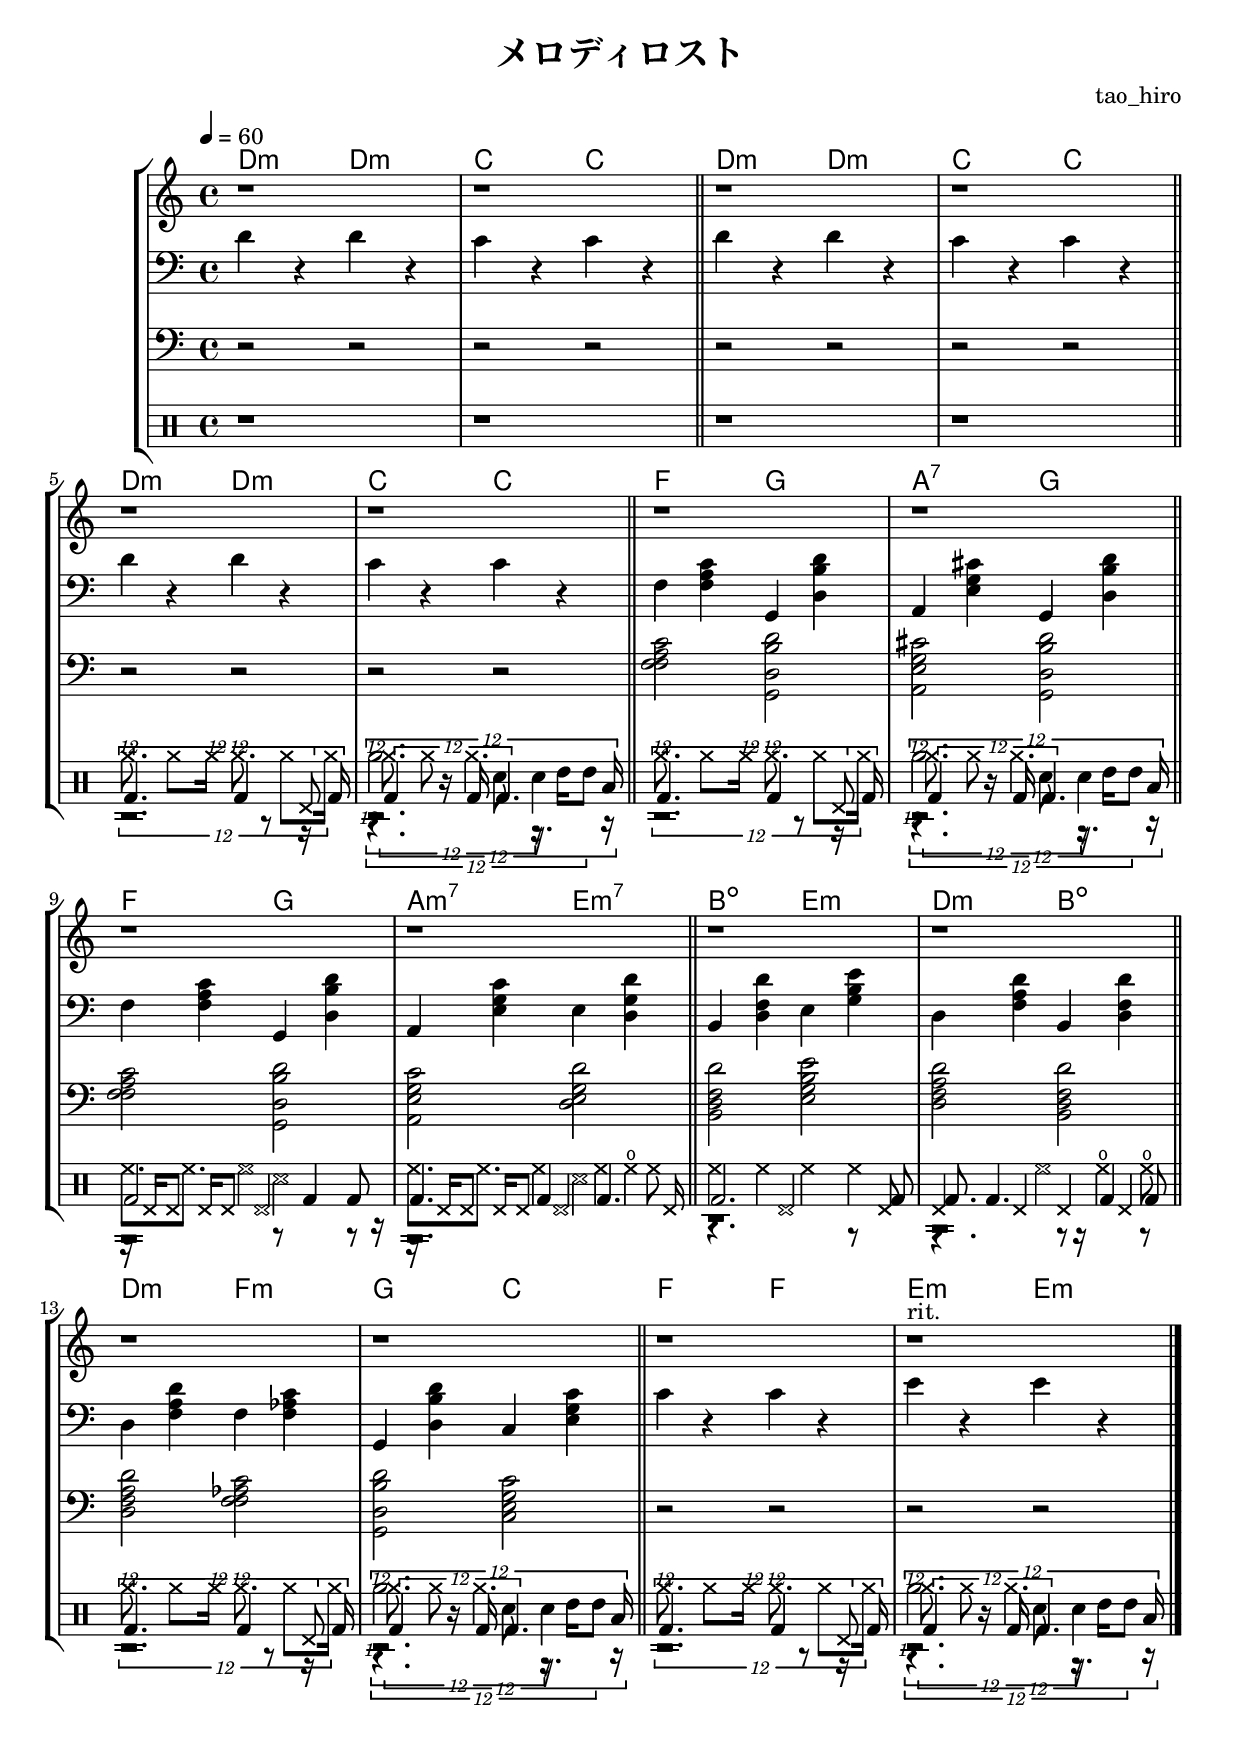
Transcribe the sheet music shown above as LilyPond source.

\version "2.12.1"

\header {
	title = \markup {メロディロスト}
	composer = \markup \center-column {tao_hiro}
}

harmony = \chordmode {
	d2:m d:m c c 

	d:m d:m c c 

	d:m d:m c c 

	f g a:7 g 

	f g a:min7 e:min7 

	b:dim e:m d:m b:dim 

	d:m f:m g c 

	f f e:m e:m 
}

melody = {
	\key c \major
	\tempo 4 = 60
	r1 | r1   
	r1 | r1   
	r1 | r1   
	r1 | r1   
	r1 | r1   
	r1 | r1   
	r1 | r1   
	r1 | r1^"rit." \bar "|."
}

words = \lyricmode {
	
	
	
	
	
	
	
	
}

tempochange = {
	\tempo 4 = 60
	r1 | r1 \bar "||"
	\tempo 4 = 60
	r1 | r1 \bar "||"
	\tempo 4 = 60
	r1 | r1 \bar "||"
	\tempo 4 = 60
	r1 | r1 \bar "||"
	\tempo 4 = 60
	r1 | r1 \bar "||"
	\tempo 4 = 60
	r1 | r1 \bar "||"
	\tempo 4 = 60
	r1 | r1 \bar "||"
	\tempo 4 = 60
	r1 | \tempo 4 = 45 r2 \tempo 4 = 40 r2 \bar "|."
}

mainacc = {
	\clef bass
	\set Staff.midiInstrument = #"FX 2 (soundtrack)"
	\key c \major
	\tempo 4 = 60
	d'4 r4
	d'4 r4
	c'4 r4
	c'4 r4
	\bar "||"

	\set Staff.midiInstrument = #"FX 2 (soundtrack)"
	d'4 r4
	d'4 r4
	c'4 r4
	c'4 r4
	\bar "||"

	\set Staff.midiInstrument = #"FX 2 (soundtrack)"
	d'4 r4
	d'4 r4
	c'4 r4
	c'4 r4
	\bar "||"

	\set Staff.midiInstrument = #"FX 1 (rain)"
	f4 <f a c'>4
	g,4 <d b d'>4
	a,4 <e g cis'>4
	g,4 <d b d'>4
	\bar "||"

	\set Staff.midiInstrument = #"FX 1 (rain)"
	f4 <f a c'>4
	g,4 <d b d'>4
	a,4 <e g c'>4
	e4 <d g d'>4
	\bar "||"

	\set Staff.midiInstrument = #"FX 1 (rain)"
	b,4 <d f d'>4
	e4 <g b e'>4
	d4 <f a d'>4
	b,4 <d f d'>4
	\bar "||"

	\set Staff.midiInstrument = #"FX 1 (rain)"
	d4 <f a d'>4
	f4 <f as c'>4
	g,4 <d b d'>4
	c4 <e g c'>4
	\bar "||"

	\set Staff.midiInstrument = #"FX 2 (soundtrack)"
	c'4 r4
	c'4 r4
	e'4 r4
	e'4 r4
	\bar "|."
}

subacc = {
	\clef bass
	\set Staff.midiInstrument = #"Acoustic grand"
	\key c \major
	\tempo 4 = 60
	r2
	r2
	r2
	r2
	\bar "||"

	\set Staff.midiInstrument = #"Acoustic grand"
	r2
	r2
	r2
	r2
	\bar "||"

	\set Staff.midiInstrument = #"Acoustic grand"
	r2
	r2
	r2
	r2
	\bar "||"

	\set Staff.midiInstrument = #"orchestral strings"
	<f f a c'>2
	<g, d b d'>2
	<a, e g cis'>2
	<g, d b d'>2
	\bar "||"

	\set Staff.midiInstrument = #"orchestral strings"
	<f f a c'>2
	<g, d b d'>2
	<a, e g c'>2
	<e d g d'>2
	\bar "||"

	\set Staff.midiInstrument = #"orchestral strings"
	<b, d f d'>2
	<e g b e'>2
	<d f a d'>2
	<b, d f d'>2
	\bar "||"

	\set Staff.midiInstrument = #"orchestral strings"
	<d f a d'>2
	<f f as c'>2
	<g, d b d'>2
	<c e g c'>2
	\bar "||"

	\set Staff.midiInstrument = #"Acoustic grand"
	r2
	r2
	r2
	r2
	\bar "|."
}

percA = {
	\drummode {
	r1 |r1 \bar "||"
	r1 |r1 \bar "||"
	\times 16/12{ cymr8. cymr8 cymr16 cymr8. cymr8 cymr16 } |\times 16/12{ cymr8. cymr8 cymr4. r16 } \bar "||"
	\times 16/12{ cymr8. cymr8 cymr16 cymr8. cymr8 cymr16 } |\times 16/12{ cymr8. cymr8 cymr4. r16 } \bar "||"
	r1  |r2. hho4  \bar "||"
	r1  |r2 r8 hho4 hho8  \bar "||"
	\times 16/12{ cymr8. cymr8 cymr16 cymr8. cymr8 cymr16 } |\times 16/12{ cymr8. cymr8 cymr4. r16 } \bar "||"
	\times 16/12{ cymr8. cymr8 cymr16 cymr8. cymr8 cymr16 } |\times 16/12{ cymr8. cymr8 cymr4. r16 } \bar "|."
	}
}

percB = {
	\drummode {
	r1 |r1 \bar "||"
	r1 |r1 \bar "||"
	\times 16/12{ r2 r8 hhp8 } |\times 16/12{ r2. } \bar "||"
	\times 16/12{ r2 r8 hhp8 } |\times 16/12{ r2. } \bar "||"
	r16 hhp16 hhp8 hhp16 hhp8 hhp2 r16  |r16 hhp16 hhp8 hhp16 hhp8 hhp2 hhp16  \bar "||"
	r4. hhp2 hhp8  |hhp4 hhp4 hhp4 hhp4  \bar "||"
	\times 16/12{ r2 r8 hhp8 } |\times 16/12{ r2. } \bar "||"
	\times 16/12{ r2 r8 hhp8 } |\times 16/12{ r2. } \bar "|."
	}
}

percC = {
	\drummode {
	r1 |r1 \bar "||"
	r1 |r1 \bar "||"
	\times 16/12{ bd4. bd4 r16 bd16 } |\times 16/12{ bd4 r16 bd16 bd4. } \bar "||"
	\times 16/12{ bd4. bd4 r16 bd16 } |\times 16/12{ bd4 r16 bd16 bd4. } \bar "||"
	hh8. hh8. hh2 r8  |hh8. hh8. hh4 hh4 hh8  \bar "||"
	hh4 hh4 hh4 hh4  |r4. hh2 r8  \bar "||"
	\times 16/12{ bd4. bd4 r16 bd16 } |\times 16/12{ bd4 r16 bd16 bd4. } \bar "||"
	\times 16/12{ bd4. bd4 r16 bd16 } |\times 16/12{ bd4 r16 bd16 bd4. } \bar "|."
	}
}

percD = {
	\drummode {
	r1 |r1 \bar "||"
	r1 |r1 \bar "||"
	\times 16/12{ r2. } |\times 16/12{ rb2. } \bar "||"
	\times 16/12{ r2. } |\times 16/12{ rb2. } \bar "||"
	r2 ss2  |r2 ss2  \bar "||"
	bd2. r8 bd8  |bd8. bd4. r16 bd4 bd8  \bar "||"
	\times 16/12{ r2. } |\times 16/12{ rb2. } \bar "||"
	\times 16/12{ r2. } |\times 16/12{ rb2. } \bar "|."
	}
}

percE = {
	\drummode {
	r1 |r1 \bar "||"
	r1 |r1 \bar "||"
	r1 |\times 16/12{ r4. sn8 sn4 } \bar "||"
	r1 |\times 16/12{ r4. sn8 sn4 } \bar "||"
	bd2 r8 bd4 bd8  |bd4. bd4 bd4.  \bar "||"
	r1 | r1 \bar "||"
	r1 |\times 16/12{ r4. sn8 sn4 } \bar "||"
	r1 |\times 16/12{ r4. sn8 sn4 } \bar "|."
	}
}

percF = {
	\drummode {
	r1 | r1 \bar "||"
	r1 | r1 \bar "||"
	r1 |\times 16/12{ r2 r16 tommh16 tommh8 } \bar "||"
	r1 |\times 16/12{ r2 r16 tommh16 tommh8 } \bar "||"
	r1 | r1 \bar "||"
	r1 | r1 \bar "||"
	r1 |\times 16/12{ r2 r16 tommh16 tommh8 } \bar "||"
	r1 |\times 16/12{ r2 r16 tommh16 tommh8 } \bar "|."
	}
}

percG = {
	\drummode {
	r1 | r1 \bar "||"
	r1 | r1 \bar "||"
	r1 |\times 16/12{ r2 r8. toml16 } \bar "||"
	r1 |\times 16/12{ r2 r8. toml16 } \bar "||"
	r1 | r1 \bar "||"
	r1 | r1 \bar "||"
	r1 |\times 16/12{ r2 r8. toml16 } \bar "||"
	r1 |\times 16/12{ r2 r8. toml16 } \bar "|."
	}
}

\score {
	<<
		\new StaffGroup <<
			\new ChordNames {\harmony}
			\new Voice = "melody" {\melody}
			\new Lyrics \lyricsto "melody" \words
			\new Staff = "mainacc" {\mainacc}
			\new Staff = "subacc" {\subacc}
			\new DrumStaff <<
				\new DrumVoice {\percA}
				\new DrumVoice {\percB}
				\new DrumVoice {\percC}
				\new DrumVoice {\percD}
				\new DrumVoice {\percE}
				\new DrumVoice {\percF}
				\new DrumVoice {\percG}
			>>
		>>
	>>
	\layout { }
}
